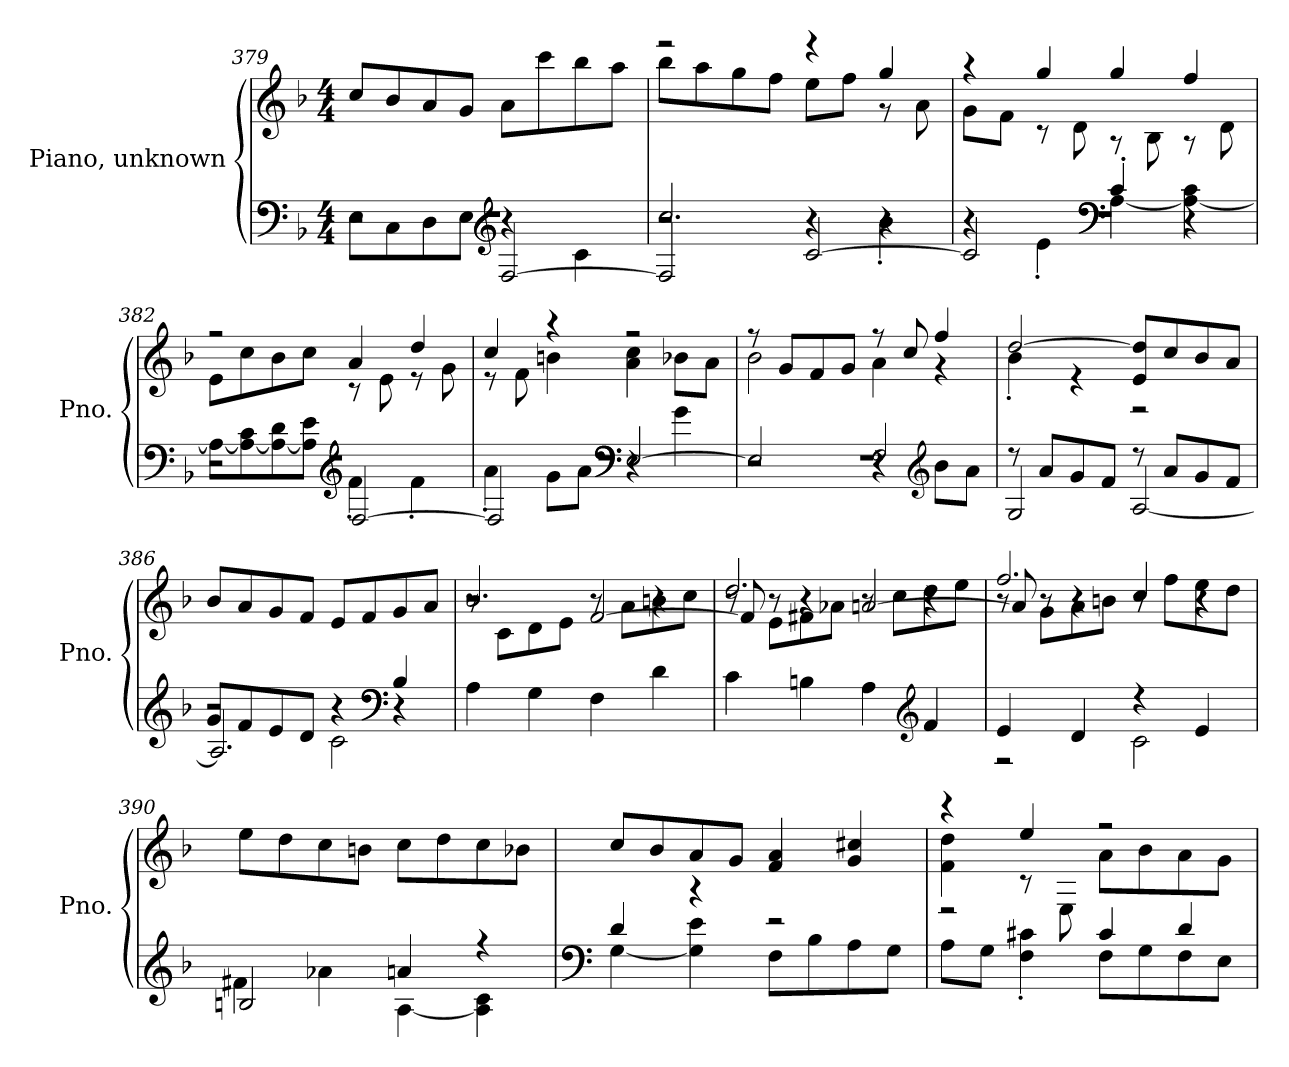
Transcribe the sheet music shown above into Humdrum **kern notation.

**kern	**kern
*part1	*part1
*staff2	*staff1
*I"Piano, unknown	*
*I'Pno.	*
*clefF4	*clefG2
*k[b-]	*k[b-]
*M4/4	*M4/4
=379	=379
*^	*
*	*^	*
1r	8E\L	2r	8cc/L
.	8C\	.	8b-/
.	8D\	.	8a/
.	8E\J	.	8g/J
*clefG2	*	*	*
.	4r	[2F/	8a\L
.	.	.	8ccc\
.	4c\	.	8bb-\
.	.	.	8aa\J
=380	=380	=380	=380
*	*	*	*^
2.cc/	2r	2F/]	2r	8bb-\L
.	.	.	.	8aa\
.	.	.	.	8gg\
.	.	.	.	8ff\J
.	4r	[2c/	4r	8ee\L
.	.	.	.	8ff\J
4r	4b-'\	.	4gg/	8r
.	.	.	.	8a\
=381	=381	=381	=381	=381
1r	4r	2c/]	4r	8g\L
.	.	.	.	8f\J
.	4e'\	.	4gg/	8r
.	.	.	.	8d\
*clefF4	*	*	*	*
.	[4A\	4c'/	4gg/	8r
.	.	.	.	8B-\
.	4A\_ 4c\	4r	4ff/	8r
.	.	.	.	8d\
!!LO:LB:g=z	!!
=382	=382	=382	=382	=382
1r	8A\L_	2r	2r	8e\L
.	8A\_ 8c\	.	.	8cc\
.	8A\_ 8d\	.	.	8b-\
.	8A\] 8e\J	.	.	8cc\J
*clefG2	*	*	*	*
.	4f'\	[2F/	4a/	8r
.	.	.	.	8e\
.	4f'\	.	4dd/	8r
.	.	.	.	8g\
=383	=383	=383	=383	=383
1r	4a'\	2F/]	4cc/	8r
.	.	.	.	8f\
.	8g\L	.	4r	4bn\
.	8a\J	.	.	.
*clefF4	*	*	*	*
.	4r	[2E/	2r	4a\ 4cc\
.	4g\	.	.	8b-X\L
.	.	.	.	8a\J
=384	=384	=384	=384	=384
1r	2r	2E/]	8r	2b-\
.	.	.	8g/L	.
.	.	.	8f/	.
.	.	.	8g/J	.
.	4r	2F/	8r	4a\
.	.	.	8cc/	.
*clefG2	*	*	*	*
.	8b-\L	.	4ff/	4r
.	8a\J	.	.	.
*	*v	*v	*	*
=385	=385	=385	=385
8r	2G/	[2dd/	4b-'\
8a/L	.	.	.
8g/	.	.	4r
8f/J	.	.	.
8r	[2A/	8e/ 8dd/]L	2r
8a/L	.	8cc/	.
8g/	.	8b-/	.
8f/J	.	8a/J	.
*	*	*v	*v
!!LO:LB:g=z
=386	=386	=386
*	*^	*
8g/L	2r	2.A/]	8b-/L
8f/	.	.	8a/
8e/	.	.	8g/
8d/J	.	.	8f/J
4r	2c\	.	8e/L
.	.	.	8f/
*clefF4	*	*	*
4B-/	.	4r	8g/
.	.	.	8a/J
*v	*v	*v	*
=387	=387
*	*^
*	*	*^
4A\	2.b-/	8r	2r
.	.	8c\L	.
4G\	.	8d\	.
.	.	8e\J	.
4F\	.	8r	[2f/
.	.	8a\L	.
4d\	4r	8bn\	.
.	.	8cc\J	.
=388	=388	=388	=388
4c\	2.dd/	8r	8f/]
.	.	8e\L	8r
4Bn\	.	8f#X\	4r
.	.	8a-X\J	.
4A\	.	8r	[2an/
.	.	8cc\L	.
*clefG2	*	*	*
4f/	4r	8dd\	.
.	.	8ee\J	.
=389	=389	=389	=389
*^	*	*	*
4e/	2r	2.ff/	8r	8a/]
.	.	.	8g\L	8r
4d/	.	.	8a\	4r
.	.	.	8bn\J	.
4r	2c\	.	8r	4cc/
.	.	.	8ff\L	.
4e/	.	4r	8ee\	4r
.	.	.	8dd\J	.
*	*	*v	*v	*v
!!LO:LB:g=z
=390	=390	=390
2Bn/	4f#X\	8ee\L
.	.	8dd\
.	4a-X\	8cc\
.	.	8bn\J
4an/	[4A\	8cc\L
.	.	8dd\
4r	4A\] 4c\	8cc\
.	.	8b-X\J
=391	=391	=391
*clefF4	*	*
4d/	[4G\	8cc/L
.	.	8b-/
4r	4G\] 4e\	8a/
.	.	8g/J
2r	8F\L	4f/ 4a/
.	8B-\	.
.	8A\	4g/ 4cc#X/
.	8G\J	.
=392	=392	=392
*	*	*^
2r	8A\L	4r	4f\ 4dd\
.	8G\J	.	.
.	4F\' 4c#X\'	4ee/	8r
.	.	.	8E\
4c#/	8F\L	2r	8a\L
.	8G\	.	8b-\
4d/	8F\	.	8a\
.	8E\J	.	8g\J
*v	*v	*	*
*	*v	*v
=	=
*-	*-
